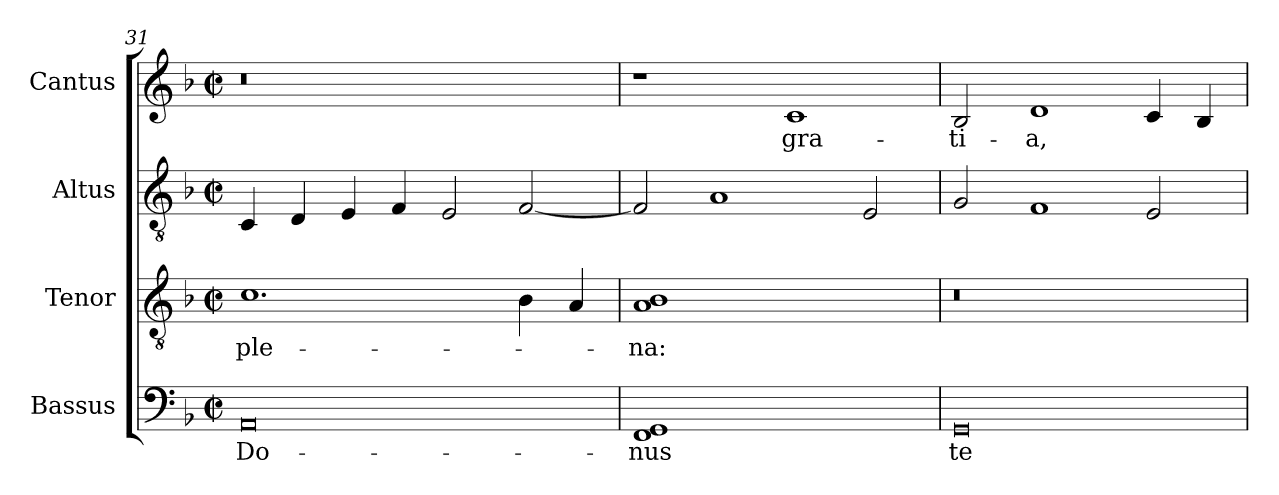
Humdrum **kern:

**kern	**text	**kern	**text	**kern	**kern	**text
*part4	*part4	*part3	*part3	*part2	*part1	*part1
*staff4	*staff4	*staff3	*staff3	*staff2	*staff1	*staff1
*I"Bassus	*	*I"Tenor	*	*I"Altus	*I"Cantus	*
*clefF4	*	*clefGv2	*	*clefGv2	*clefG2	*
*k[b-]	*	*k[b-]	*	*k[b-]	*k[b-]	*
*F:	*	*F:	*	*F:	*F:	*
*M2/2	*	*M2/2	*	*M2/2	*M2/2	*
*met(c|)	*	*met(c|)	*	*met(c|)	*met(c|)	*
=31	=31	=31	=31	=31	=31	=31
!	!LO:LY:b:cj	!	!LO:LY:b:cj	!	!	!
0AA	Do-	1.c	ple-	4C/	0r	.
.	.	.	.	4D/	.	.
.	.	.	.	4E/	.	.
.	.	.	.	4F/	.	.
.	.	.	.	2E/	.	.
.	.	4B-\	.	[>2F/	.	.
.	.	4A/	.	.	.	.
!!LO:LB:g=z
=32	=32	=32	=32	=32	=32	=32
!	!LO:LY:b:cj	!	!LO:LY:b:cj	!	!	!
1GG 1FF	-nus	1B- 1A	-na:	2F/]	1r	.
.	.	.	.	1A	.	.
!	!	!	!	!	!	!LO:LY:b:cj
1ryy	.	1ryy	.	.	1c	gra-
.	.	.	.	2E/	.	.
=33	=33	=33	=33	=33	=33	=33
!	!LO:LY:b:rj	!	!	!	!	!LO:LY:b:cj
0GG	te-	0r	.	2G/	2B-/	-ti-
!	!	!	!	!	!	!LO:LY:b:cj
.	.	.	.	1F	1d	-a,
.	.	.	.	2E/	4c/	.
.	.	.	.	.	4B-/	.
=	=	=	=	=	=	=
*-	*-	*-	*-	*-	*-	*-
